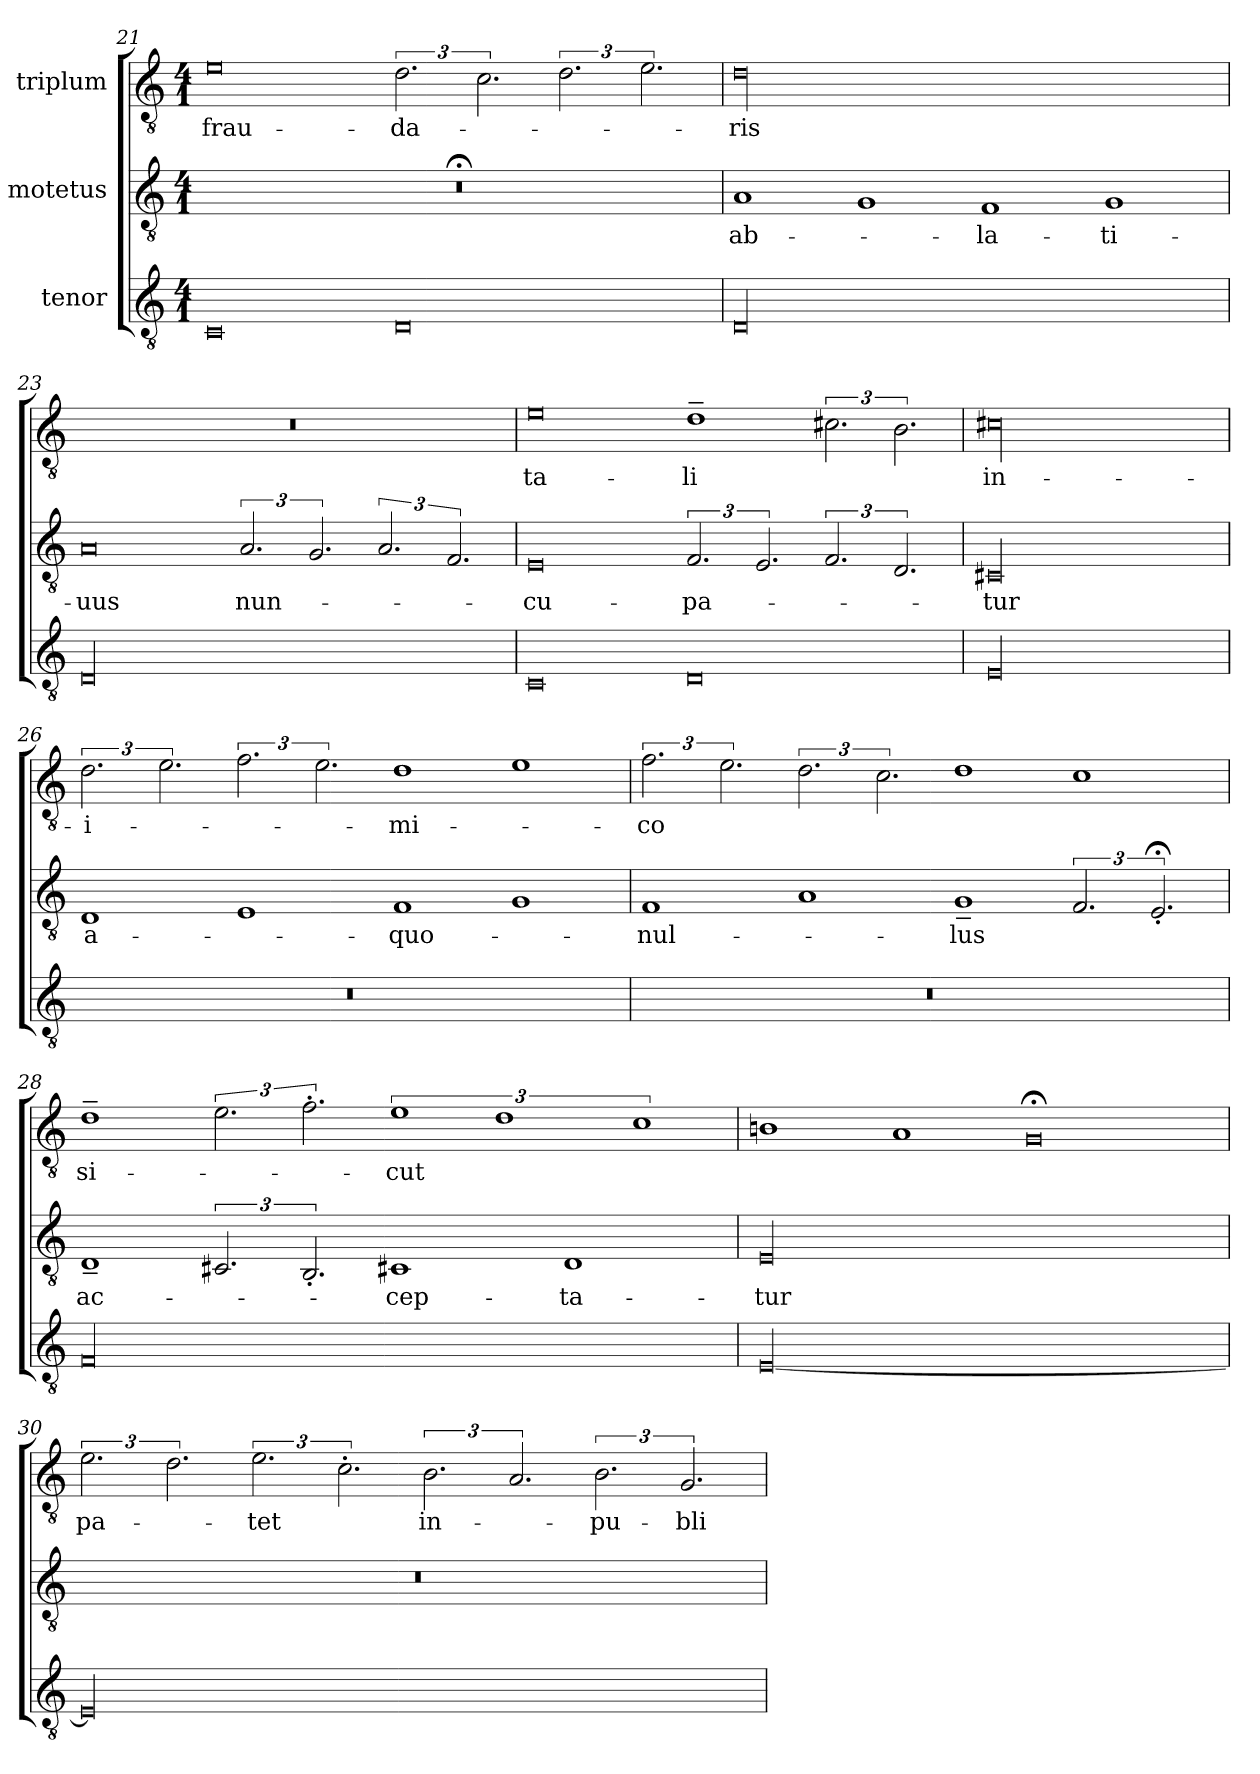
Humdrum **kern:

**kern	**kern	**text	**kern	**text
*part3	*part2	*part2	*part1	*part1
*staff3	*staff2	*staff2	*staff1	*staff1
*I"tenor	*I"motetus	*	*I"triplum	*
*clefGv2	*clefGv2	*	*clefGv2	*
*k[]	*k[]	*	*k[]	*
*C:	*C:	*	*C:	*
*M4/1	*M4/1	*	*M4/1	*
=21	=21	=21	=21	=21
0C/	00r;<	.	0e\	frau-
0D/	.	.	3.d\	-da-
.	.	.	3.c\	.
.	.	.	3.d\	.
.	.	.	3.e\	.
=22	=22	=22	=22	=22
00D/	1A/	ab-	00d\	-ris
.	1G/	.	.	.
.	1F/	-la-	.	.
.	1G/	-ti-	.	.
=23	=23	=23	=23	=23
00D/	0A/	-uus	00r	.
.	3.A/	nun-	.	.
.	3.G/	.	.	.
.	3.A/	.	.	.
.	3.F/	.	.	.
=24	=24	=24	=24	=24
0C/	0E/	-cu-	0e\	ta-
0D/	3.F/	-pa-	1d~\	-li
.	3.E/	.	.	.
.	3.F/	.	3.c#X\	.
.	3.D/	.	3.B\	.
=25	=25	=25	=25	=25
00E/	00C#X/	-tur	00c#X\	in-
=26	=26	=26	=26	=26
00r	1D/	a-	3.d\	-i-
.	.	.	3.e\	.
.	1E/	.	3.f\	.
.	.	.	3.e\	.
.	1F/	quo-	1d\	-mi-
.	1G/	.	1e\	.
=27	=27	=27	=27	=27
00r	1F/	nul-	3.f\	-co
.	.	.	3.e\	.
.	1A/	.	3.d\	.
.	.	.	3.c\	.
.	1G~/	-lus	1d\	.
.	3.F/	.	1c\	.
.	3.E;<'/	.	.	.
=28	=28	=28	=28	=28
00F/	1D~/	ac-	1d~\	si-
.	3.C#X/	.	3.e\	.
.	3.BB'/	.	3.f'\	.
.	1C#X/	-cep-	3%2e\	-cut
.	.	.	3%2d\	.
.	1D/	-ta-	.	.
.	.	.	3%2c\	.
=29	=29	=29	=29	=29
[00E/	00E/	-tur	1Bn\	.
.	.	.	1A/	.
.	.	.	0G;</	.
!!LO:PB:g=z
=30	=30	=30	=30	=30
00E/]	00r	.	3.e\	pa-
.	.	.	3.d\	.
.	.	.	3.e\	-tet
.	.	.	3.c'\	.
.	.	.	3.B\	in-
.	.	.	3.A/	.
.	.	.	3.B\	pu-
.	.	.	3.G/	-bli-
=	=	=	=	=
*-	*-	*-	*-	*-
